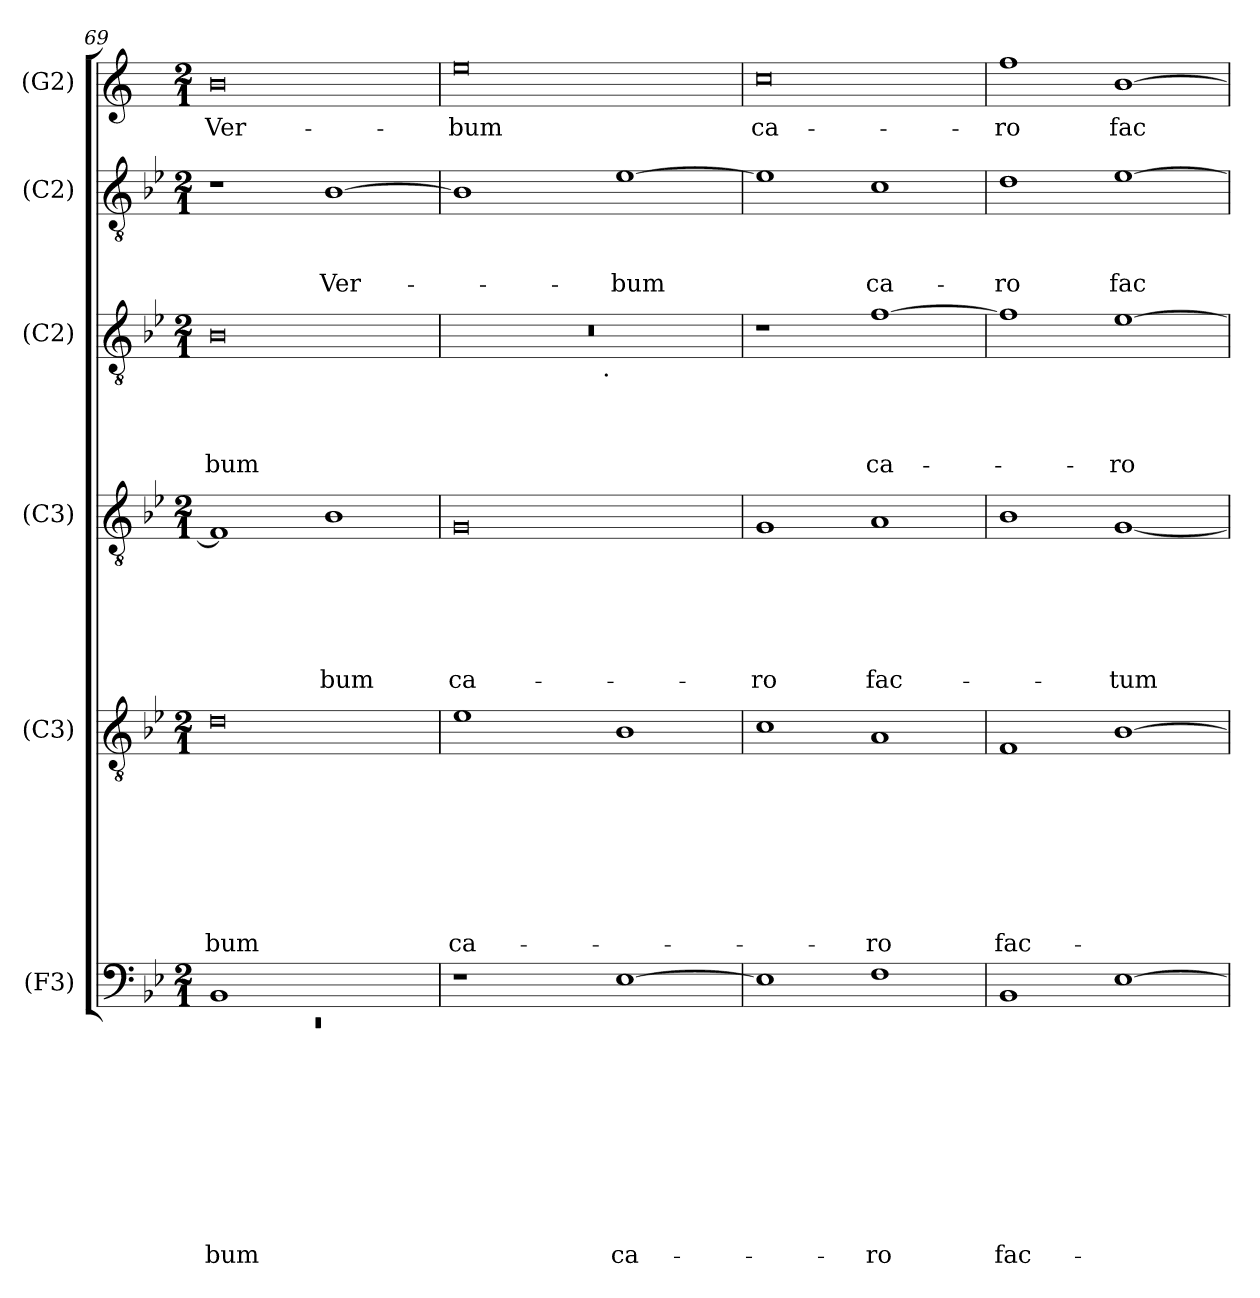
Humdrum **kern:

**kern	**text	**text	**text	**text	**text	**text	**text	**text	**text	**text	**kern	**text	**text	**text	**text	**text	**text	**text	**text	**kern	**text	**text	**text	**text	**text	**text	**kern	**text	**text	**text	**text	**kern	**text	**text	**text	**kern	**text
*part6	*part6	*part6	*part6	*part6	*part6	*part6	*part6	*part6	*part6	*part6	*part5	*part5	*part5	*part5	*part5	*part5	*part5	*part5	*part5	*part4	*part4	*part4	*part4	*part4	*part4	*part4	*part3	*part3	*part3	*part3	*part3	*part2	*part2	*part2	*part2	*part1	*part1
*staff6	*staff6	*staff6	*staff6	*staff6	*staff6	*staff6	*staff6	*staff6	*staff6	*staff6	*staff5	*staff5	*staff5	*staff5	*staff5	*staff5	*staff5	*staff5	*staff5	*staff4	*staff4	*staff4	*staff4	*staff4	*staff4	*staff4	*staff3	*staff3	*staff3	*staff3	*staff3	*staff2	*staff2	*staff2	*staff2	*staff1	*staff1
*I"(F3)	*	*	*	*	*	*	*	*	*	*	*I"(C3)	*	*	*	*	*	*	*	*	*I"(C3)	*	*	*	*	*	*	*I"(C2)	*	*	*	*	*I"(C2)	*	*	*	*I"(G2)	*
*clefF4	*	*	*	*	*	*	*	*	*	*	*clefGv2	*	*	*	*	*	*	*	*	*clefGv2	*	*	*	*	*	*	*clefGv2	*	*	*	*	*clefGv2	*	*	*	*clefG2	*
*k[b-e-]	*	*	*	*	*	*	*	*	*	*	*k[b-e-]	*	*	*	*	*	*	*	*	*k[b-e-]	*	*	*	*	*	*	*k[b-e-]	*	*	*	*	*k[b-e-]	*	*	*	*k[]	*
*B-:	*	*	*	*	*	*	*	*	*	*	*B-:	*	*	*	*	*	*	*	*	*B-:	*	*	*	*	*	*	*B-:	*	*	*	*	*B-:	*	*	*	*C:	*
*M2/1	*	*	*	*	*	*	*	*	*	*	*M2/1	*	*	*	*	*	*	*	*	*M2/1	*	*	*	*	*	*	*M2/1	*	*	*	*	*M2/1	*	*	*	*M2/1	*
=69	=69	=69	=69	=69	=69	=69	=69	=69	=69	=69	=69	=69	=69	=69	=69	=69	=69	=69	=69	=69	=69	=69	=69	=69	=69	=69	=69	=69	=69	=69	=69	=69	=69	=69	=69	=69	=69
*^	*	*	*	*	*	*	*	*	*	*	*	*	*	*	*	*	*	*	*	*	*	*	*	*	*	*	*	*	*	*	*	*	*	*	*	*	*
!	!LO:N:vis=1	!	!	!	!	!	!	!	!	!	!LO:LY:b	!	!	!	!	!	!	!	!	!LO:LY:b	!	!	!	!	!	!	!	!	!	!	!	!LO:LY:b	!	!	!	!	!	!LO:LY:b
1BB-	0rEE	.	.	.	.	.	.	.	.	.	-bum	0d	.	.	.	.	.	.	.	-bum	1F]	.	.	.	.	.	.	0B-	.	.	.	-bum	1r	.	.	.	0b	Ver-
!	!	!	!	!	!	!	!	!	!	!	!	!	!	!	!	!	!	!	!	!	!	!	!	!	!	!	!LO:LY:b	!	!	!	!	!	!	!	!	!LO:LY:b	!	!
1ryy	.	.	.	.	.	.	.	.	.	.	.	.	.	.	.	.	.	.	.	.	1B-	.	.	.	.	.	-bum	.	.	.	.	.	[>1B-	.	.	Ver-	.	.
*v	*v	*	*	*	*	*	*	*	*	*	*	*	*	*	*	*	*	*	*	*	*	*	*	*	*	*	*	*	*	*	*	*	*	*	*	*	*	*
=70	=70	=70	=70	=70	=70	=70	=70	=70	=70	=70	=70	=70	=70	=70	=70	=70	=70	=70	=70	=70	=70	=70	=70	=70	=70	=70	=70	=70	=70	=70	=70	=70	=70	=70	=70	=70	=70
!	!	!	!	!	!	!	!	!	!	!	!	!	!	!	!	!	!	!	!LO:LY:b	!	!	!	!	!	!	!LO:LY:b	!	!	!	!	!	!	!	!	!	!	!LO:LY:b
*	*	*	*	*	*	*	*	*	*	*	*	*	*	*	*	*	*	*	*	*	*	*	*	*	*	*	*^	*	*	*	*	*	*	*	*	*	*
1r	.	.	.	.	.	.	.	.	.	.	1e-	.	.	.	.	.	.	.	ca-	0G	.	.	.	.	.	ca-	0r	2ryy	.	.	.	.	1B-]	.	.	.	0ee	-bum
.	.	.	.	.	.	.	.	.	.	.	.	.	.	.	.	.	.	.	.	.	.	.	.	.	.	.	.	4...ryy	.	.	.	.	.	.	.	.	.	.
!	!	!	!	!	!	!	!	!	!	!	!	!	!	!	!	!	!	!	!	!	!	!	!	!	!	!	!	!LO:TX:b:t=.	!	!	!	!	!	!	!	!	!	!
.	.	.	.	.	.	.	.	.	.	.	.	.	.	.	.	.	.	.	.	.	.	.	.	.	.	.	.	1ryy	.	.	.	.	.	.	.	.	.	.
!	!	!	!	!	!	!	!	!	!	!LO:LY:b	!	!	!	!	!	!	!	!	!	!	!	!	!	!	!	!	!	!	!	!	!	!	!	!	!	!LO:LY:b	!	!
[>1E-	.	.	.	.	.	.	.	.	.	ca-	1B-	.	.	.	.	.	.	.	.	.	.	.	.	.	.	.	.	.	.	.	.	.	[>1e-	.	.	-bum	.	.
.	.	.	.	.	.	.	.	.	.	.	.	.	.	.	.	.	.	.	.	.	.	.	.	.	.	.	.	32ryy	.	.	.	.	.	.	.	.	.	.
=71	=71	=71	=71	=71	=71	=71	=71	=71	=71	=71	=71	=71	=71	=71	=71	=71	=71	=71	=71	=71	=71	=71	=71	=71	=71	=71	=71	=71	=71	=71	=71	=71	=71	=71	=71	=71	=71	=71
!	!	!	!	!	!	!	!	!	!	!	!	!	!	!	!	!	!	!	!	!	!	!	!	!	!	!LO:LY:b	!	!	!	!	!	!	!	!	!	!	!	!LO:LY:b:rj
*	*	*	*	*	*	*	*	*	*	*	*	*	*	*	*	*	*	*	*	*	*	*	*	*	*	*	*v	*v	*	*	*	*	*	*	*	*	*	*
1E-]	.	.	.	.	.	.	.	.	.	.	1c	.	.	.	.	.	.	.	.	1G	.	.	.	.	.	-ro	1r	.	.	.	.	1e-]	.	.	.	0cc	ca-
!	!	!	!	!	!	!	!	!	!	!LO:LY:b	!	!	!	!	!	!	!	!	!LO:LY:b	!	!	!	!	!	!	!LO:LY:b	!	!	!	!	!LO:LY:b	!	!	!	!LO:LY:b	!	!
1F	.	.	.	.	.	.	.	.	.	-ro	1A	.	.	.	.	.	.	.	-ro	1A	.	.	.	.	.	fac-	[>1f	.	.	.	ca-	1c	.	.	ca-	.	.
=72	=72	=72	=72	=72	=72	=72	=72	=72	=72	=72	=72	=72	=72	=72	=72	=72	=72	=72	=72	=72	=72	=72	=72	=72	=72	=72	=72	=72	=72	=72	=72	=72	=72	=72	=72	=72	=72
!	!	!	!	!	!	!	!	!	!	!LO:LY:b	!	!	!	!	!	!	!	!	!LO:LY:b	!	!	!	!	!	!	!	!	!	!	!	!	!	!	!	!LO:LY:b	!	!LO:LY:b
1BB-	.	.	.	.	.	.	.	.	.	fac-	1F	.	.	.	.	.	.	.	fac-	1B-	.	.	.	.	.	.	1f]	.	.	.	.	1d	.	.	-ro	1ff	-ro
!	!	!	!	!	!	!	!	!	!	!	!	!	!	!	!	!	!	!	!	!	!	!	!	!	!	!LO:LY:b	!	!	!	!	!LO:LY:b	!	!	!	!LO:LY:b	!	!LO:LY:b
[<1E-	.	.	.	.	.	.	.	.	.	.	[<1B-	.	.	.	.	.	.	.	.	[<1G	.	.	.	.	.	-tum	[<1e-	.	.	.	-ro	[<1e-	.	.	fac-	[<1b	fac-
=	=	=	=	=	=	=	=	=	=	=	=	=	=	=	=	=	=	=	=	=	=	=	=	=	=	=	=	=	=	=	=	=	=	=	=	=	=
*-	*-	*-	*-	*-	*-	*-	*-	*-	*-	*-	*-	*-	*-	*-	*-	*-	*-	*-	*-	*-	*-	*-	*-	*-	*-	*-	*-	*-	*-	*-	*-	*-	*-	*-	*-	*-	*-
